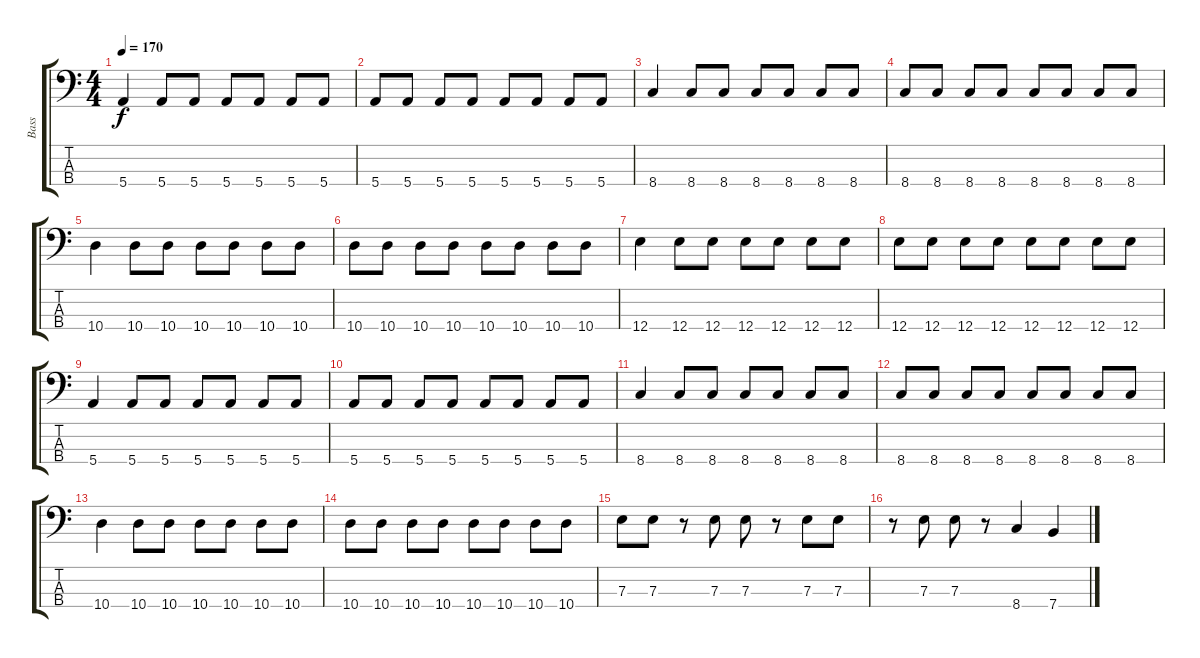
\track ("Bass" "Bass") {instrument electricbasspick}
\staff {score tabs}
\tuning (G2 D2 A1 E1) {hide}
\ts (4 4)
\tempo 170
\clef f4
\ks c
5.4.4{dy f} 5.4.8 5.4.8 5.4.8 5.4.8 5.4.8 5.4.8 |
5.4.8 5.4.8 5.4.8 5.4.8 5.4.8 5.4.8 5.4.8 5.4.8 |
8.4.4 8.4.8 8.4.8 8.4.8 8.4.8 8.4.8 8.4.8 |
8.4.8 8.4.8 8.4.8 8.4.8 8.4.8 8.4.8 8.4.8 8.4.8 |
10.4.4 10.4.8 10.4.8 10.4.8 10.4.8 10.4.8 10.4.8 |
10.4.8 10.4.8 10.4.8 10.4.8 10.4.8 10.4.8 10.4.8 10.4.8 |
12.4.4 12.4.8 12.4.8 12.4.8 12.4.8 12.4.8 12.4.8 |
12.4.8 12.4.8 12.4.8 12.4.8 12.4.8 12.4.8 12.4.8 12.4.8 |
5.4.4 5.4.8 5.4.8 5.4.8 5.4.8 5.4.8 5.4.8 |
5.4.8 5.4.8 5.4.8 5.4.8 5.4.8 5.4.8 5.4.8 5.4.8 |
8.4.4 8.4.8 8.4.8 8.4.8 8.4.8 8.4.8 8.4.8 |
8.4.8 8.4.8 8.4.8 8.4.8 8.4.8 8.4.8 8.4.8 8.4.8 |
10.4.4 10.4.8 10.4.8 10.4.8 10.4.8 10.4.8 10.4.8 |
10.4.8 10.4.8 10.4.8 10.4.8 10.4.8 10.4.8 10.4.8 10.4.8 |
7.3.8 7.3.8 r.8 7.3.8 7.3.8 r.8 7.3.8 7.3.8 |
r.8 7.3.8 7.3.8 r.8 8.4.4 7.4.4
